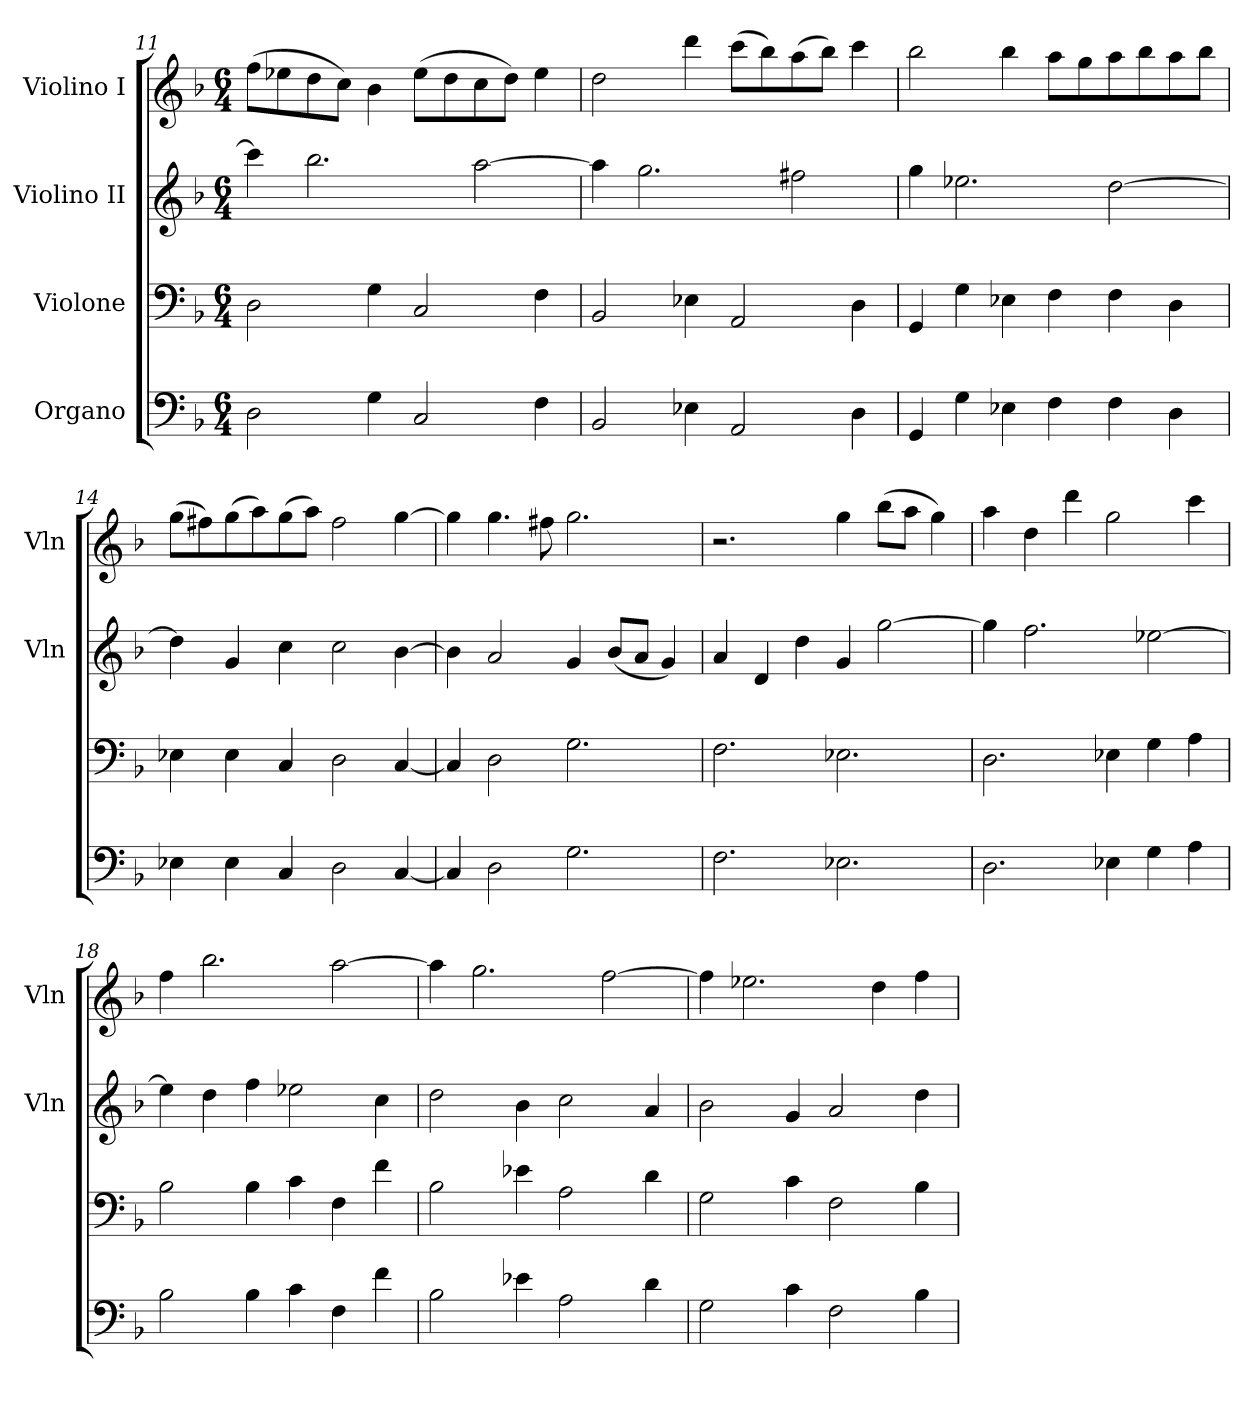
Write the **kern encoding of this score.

**kern	**kern	**kern	**kern
*part4	*part3	*part2	*part1
*staff4	*staff3	*staff2	*staff1
*I"Organo	*I"Violone	*I"Violino II	*I"Violino I
*	*	*I'Vln	*I'Vln
*clefF4	*clefF4	*clefG2	*clefG2
*k[b-]	*k[b-]	*k[b-]	*k[b-]
*F:	*F:	*F:	*F:
*M6/4	*M6/4	*M6/4	*M6/4
=11	=11	=11	=11
2D	2D	4ccc]	(8ffL
.	.	.	8ee-X
.	.	2.bb-	8dd
.	.	.	8ccJ)
4G	4G	.	4b-
2C	2C	.	(8ee-L
.	.	.	8dd
.	.	[2aa	8cc
.	.	.	8ddJ)
4F	4F	.	4ee-
=12	=12	=12	=12
2BB-	2BB-	4aa]	2dd
.	.	2.gg	.
4E-X	4E-X	.	4ddd
2AA	2AA	.	(8cccL
.	.	.	8bb-)
.	.	2ff#X	(8aa
.	.	.	8bb-J)
4D	4D	.	4ccc
=13	=13	=13	=13
4GG	4GG	4gg	2bb-
4G	4G	2.ee-X	.
4E-X	4E-X	.	4bb-
4F	4F	.	8aaL
.	.	.	8gg
4F	4F	[2dd	8aa
.	.	.	8bb-
4D	4D	.	8aa
.	.	.	8bb-J
=14	=14	=14	=14
4E-X	4E-X	4dd]	(8ggL
.	.	.	8ff#X)
4E-	4E-	4g	(8gg
.	.	.	8aa)
4C	4C	4cc	(8gg
.	.	.	8aaJ)
2D	2D	2cc	2ff#
[4C	[4C	[4b-	[4gg
=15	=15	=15	=15
4C]	4C]	4b-]	4gg]
2D	2D	2a	4.gg
.	.	.	8ff#X
2.G	2.G	4g	2.gg
.	.	(8b-L	.
.	.	8aJ	.
.	.	4g)	.
=16	=16	=16	=16
2.F	2.F	4a	2.r
.	.	4d	.
.	.	4dd	.
2.E-X	2.E-X	4g	4gg
.	.	[2gg	(8bb-L
.	.	.	8aaJ
.	.	.	4gg)
=17	=17	=17	=17
2.D	2.D	4gg]	4aa
.	.	2.ff	4dd
.	.	.	4ddd
4E-X	4E-X	.	2gg
4G	4G	[2ee-X	.
4A	4A	.	4ccc
=18	=18	=18	=18
2B-	2B-	4ee-]	4ff
.	.	4dd	2.bb-
4B-	4B-	4ff	.
4c	4c	2ee-X	.
4F	4F	.	[2aa
4f	4f	4cc	.
=19	=19	=19	=19
2B-	2B-	2dd	4aa]
.	.	.	2.gg
4e-X	4e-X	4b-	.
2A	2A	2cc	.
.	.	.	[2ff
4d	4d	4a	.
=20	=20	=20	=20
2G	2G	2b-	4ff]
.	.	.	2.ee-X
4c	4c	4g	.
2F	2F	2a	.
.	.	.	4dd
4B-	4B-	4dd	4ff
=	=	=	=
*-	*-	*-	*-
